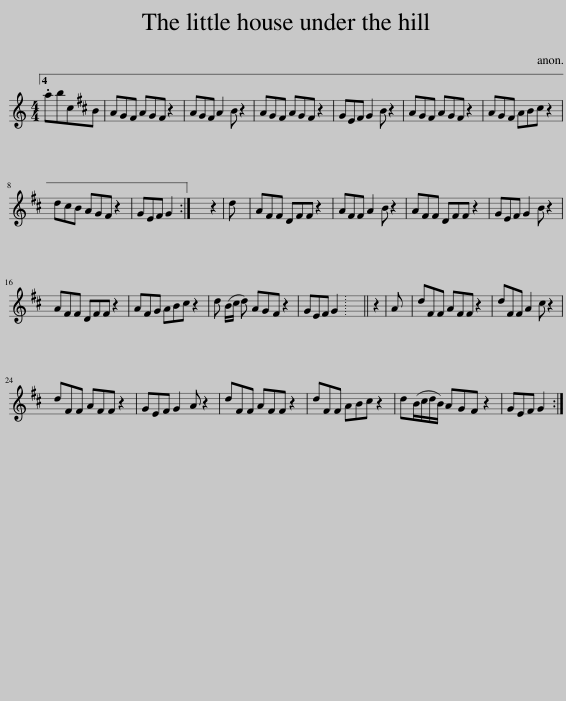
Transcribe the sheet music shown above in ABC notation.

X:1
L:1/8
M:4/4
I:linebreak $
K:C
V:1 treble
V:1
 .abcB | AG^F AGF z2 | AG^F A2 B z2 | AG^F AGF z2 | GE^F G2 B z2 | %5
 AG^F AGF z2 | AG^F AB^c z2 |$ d^cB AG^F z2 | GE^F G2 :| x8 | %10
 d | A^FF DFF z2 | A^FF A2 B z2 | A^FF DFF z2 | GE^F G2 B z2 |$ %15
 A^FF DFF z2 | A^FG AB^c z2 | d (B/^c/ d) AG^F z2 | GE^F G2 | x8 | %20
 A | d^FF AFF z2 | d^FF A2 ^c z2 |$ d^FF AFF z2 | GE^F G2 A z2 | %25
 d^FF AFF z2 | d^FF AB^c z2 | d(B/^c/d/B/) AG^F z2 | GE^F G2 :| %29
